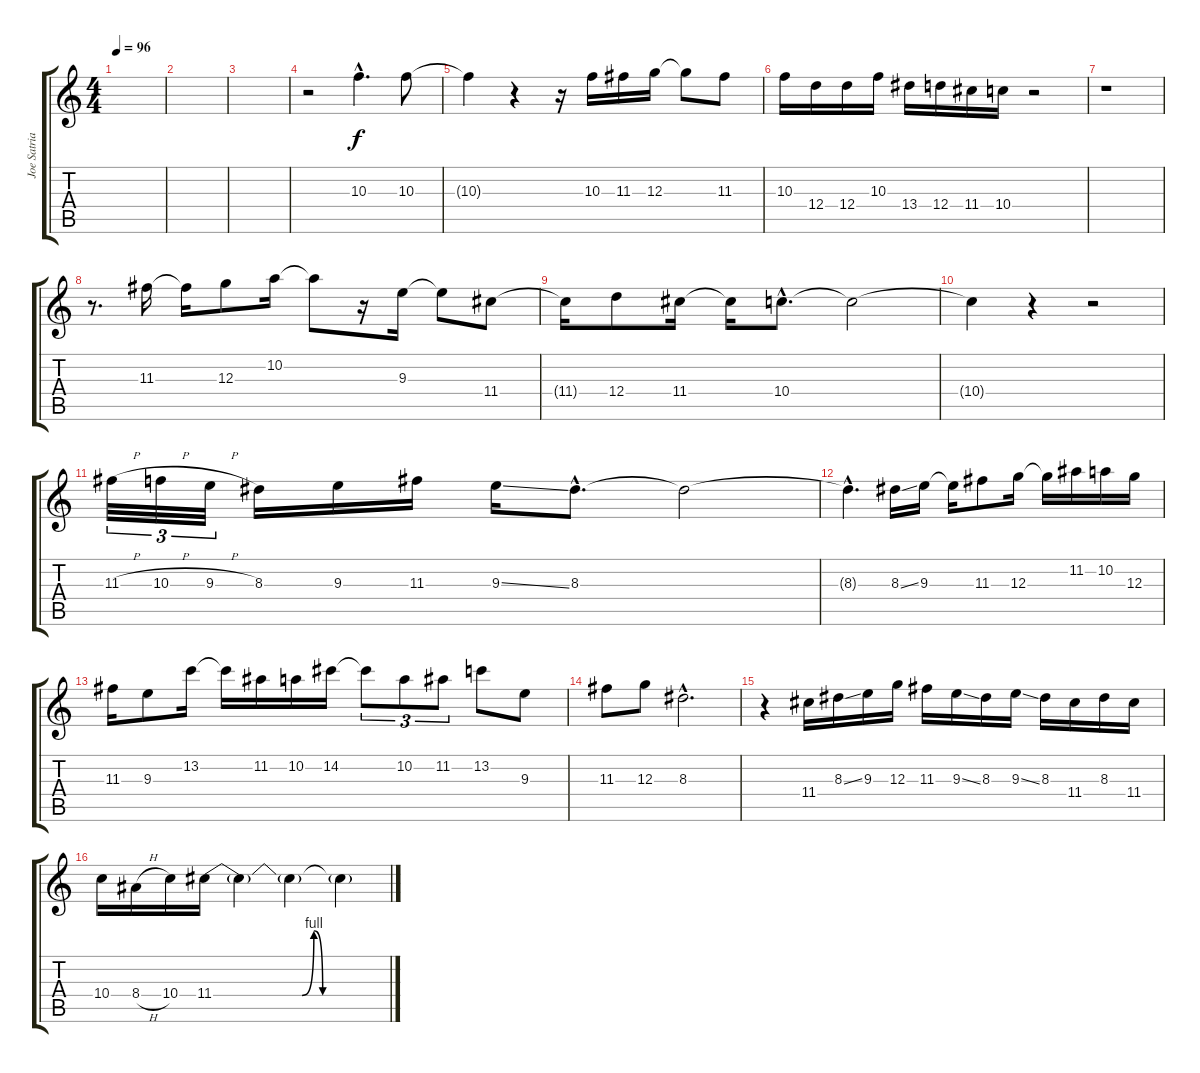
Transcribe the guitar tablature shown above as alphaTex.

\track ("Joe Satriani" "Joe Satria") {instrument overdrivenguitar}
\staff {score tabs}
\tuning (E4 B3 G3 D3 A2 E2) {hide}
\ts (4 4)
\tempo 96
\clef g2
\ks c
|
|
|
r.2 10.3{hac}.4{d} 10.3.8 |
10.3{t}.4 r.4 r.16 10.3.16 11.3.16 12.3.16 12.3{t}.8 11.3.8 |
10.3.16 12.4.16 12.4.16 10.3.16 13.4.16 12.4.16 11.4.16 10.4.16 r.2 |
r.1 |
r.8{d} 11.3.16 11.3{t}.16 12.3.8 10.2.16 10.2{t}.8 r.16 9.3.16 9.3{t}.8 11.4.8 |
11.4{t}.16 12.4.8 11.4.16 11.4{t}.16 10.4{hac}.8{d} 10.4{t}.2 |
10.4{t}.4 r.4 r.2 |
11.3{h}.32{tu (3 2)} 10.3{h}.32{tu (3 2)} 9.3{h}.32{tu (3 2)} 8.3.16 9.3.16 11.3.16 9.3{ss}.16 8.3{hac}.8{d} 8.3{t}.2 |
8.3{hac t}.4{d} 8.3{ss}.16 9.3.16 9.3{t}.16 11.3.8 12.3.16 12.3{t}.16 11.2.16 10.2.16 12.3.16 |
11.3.16 9.3.8 13.2.16 13.2{t}.16 11.2.16 10.2.16 14.2.16 14.2{t}.8{tu (3 2)} 10.2.8{tu (3 2)} 11.2.8{tu (3 2)} 13.2.8 9.3.8 |
11.3.8 12.3.8 8.3{hac}.2{d} |
r.4 11.4.16 8.3{ss}.16 9.3.16 12.3.16 11.3.16 9.3{ss}.16 8.3.16 9.3{ss}.16 8.3.16 11.4.16 8.3.16 11.4.16 |
10.4.16 8.4{h}.16 10.4.16 11.4{be (custom 0 0 30 0 34 4 37 0 60 0)}.16 11.4{t}.4 11.4{t}.4 11.4{t}.4
